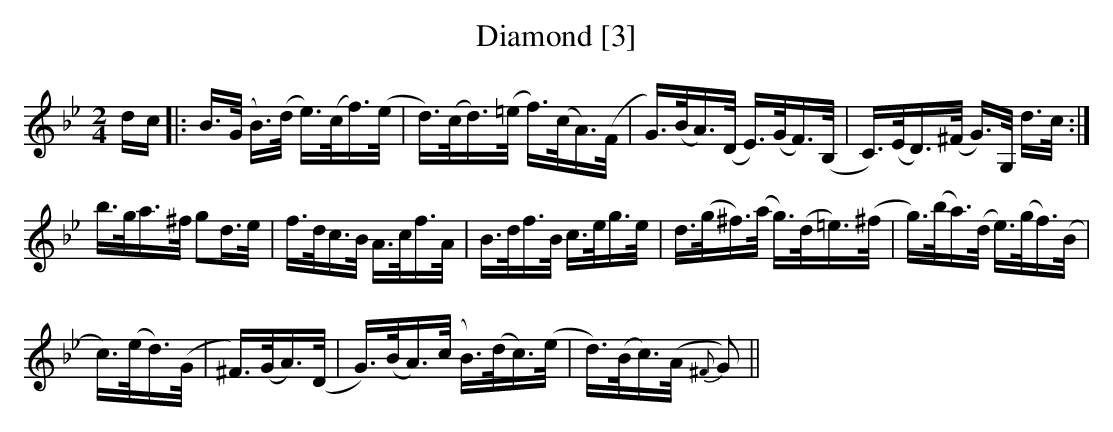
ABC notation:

X:1
T:Diamond [3]
M:2/4
L:1/8
K:Gmin
d/c/ |: B/>(G/ B/>)(d/ e/>)(c/f/>)(e/ | d/>)(c/d/>)(=e/ f/>)(c/A/>)(F/ | G/>)(B/A/>)(D/ E/>)(G/F/>)(B,/ | C/>)(E/D/>)(^F/ G/>)G,/ d/>c/ :|
b/>g/a/>^f/ gd/>e/ | f/>d/c/>B/ A/>c/f/>A/ | B/>d/f/>B/ c/>e/g/>e/ | d/>(g/^f/>)(a/ g/>)(d/=e/>)(^f/ | g/>)(b/a/>)(d/ e/>)(g/f/>)(B/ |
c/>)(e/d/>)(G/ | ^F/>)(G/A/>)(D/ | G/>)(B/A/>)(c/ B/>)(d/c/>)(e/ | d/>)(B/c/>)(A/ {^F}G) ||
